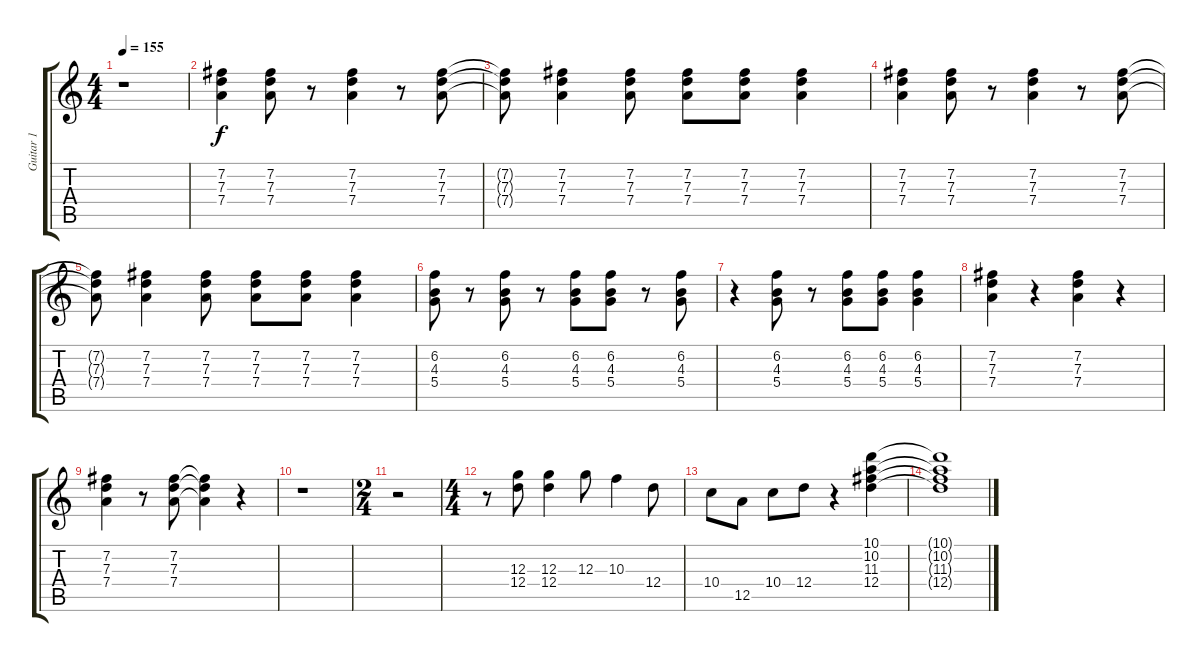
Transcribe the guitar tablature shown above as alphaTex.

\track ("Guitar 1" "Guitar 1") {instrument electricguitarclean}
\staff {score tabs}
\tuning (E4 B3 G3 D3 A2 E2) {hide}
\ts (4 4)
\tempo 155
\clef g2
\ks c
r.1{dy f} |
(7.2 7.3 7.4).4 (7.2 7.3 7.4).8 r.8 (7.2 7.3 7.4).4 r.8 (7.2 7.3 7.4).8 |
(7.2{t} 7.3{t} 7.4{t}).8 (7.2 7.3 7.4).4 (7.2 7.3 7.4).8 (7.2 7.3 7.4).8 (7.2 7.3 7.4).8 (7.2 7.3 7.4).4 |
(7.2 7.3 7.4).4 (7.2 7.3 7.4).8 r.8 (7.2 7.3 7.4).4 r.8 (7.2 7.3 7.4).8 |
(7.2{t} 7.3{t} 7.4{t}).8 (7.2 7.3 7.4).4 (7.2 7.3 7.4).8 (7.2 7.3 7.4).8 (7.2 7.3 7.4).8 (7.2 7.3 7.4).4 |
(6.2 4.3 5.4).8 r.8 (6.2 4.3 5.4).8 r.8 (6.2 4.3 5.4).8 (6.2 4.3 5.4).8 r.8 (6.2 4.3 5.4).8 |
r.4 (6.2 4.3 5.4).8 r.8 (6.2 4.3 5.4).8 (6.2 4.3 5.4).8 (6.2 4.3 5.4).4 |
(7.2 7.3 7.4).4 r.4 (7.2 7.3 7.4).4 r.4 |
(7.2 7.3 7.4).4 r.8 (7.2 7.3 7.4).8 (7.2{t} 7.3{t} 7.4{t}).4 r.4 |
r.1 |
\ts (2 4)
r.2 |
\ts (4 4)
r.8 (12.3 12.4).8 (12.3 12.4).4 12.3.8 10.3.4 12.4.8 |
10.4.8 12.5.8 10.4.8 12.4.8 r.4 (10.1 10.2 11.3 12.4).4 |
(10.1{t} 10.2{t} 11.3{t} 12.4{t}).1
